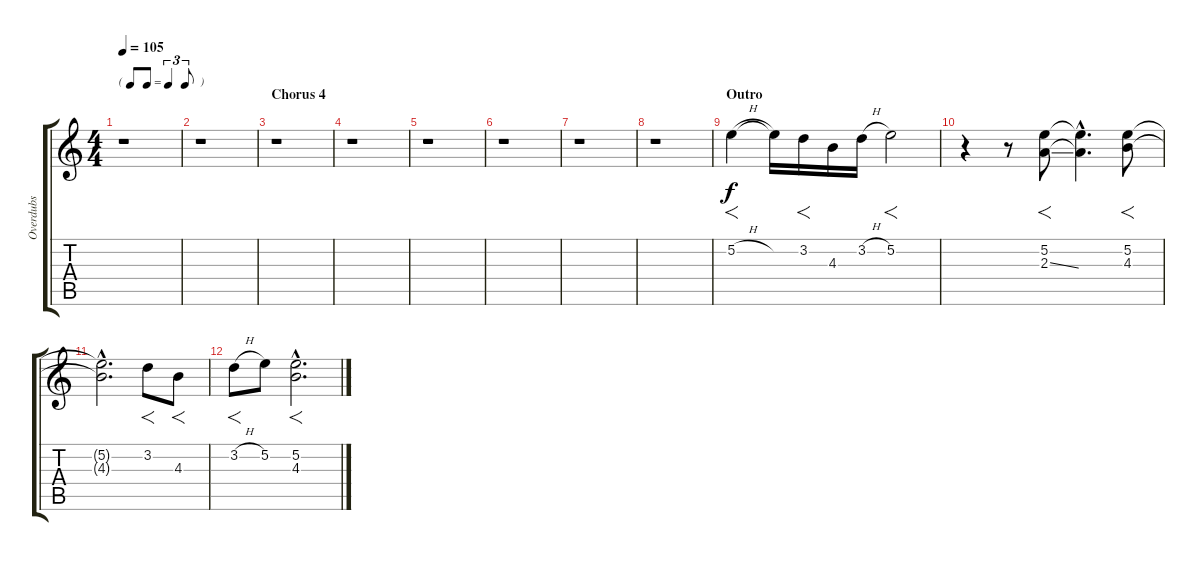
\track ("Overdubs" "Overdubs") {instrument overdrivenguitar}
\staff {score tabs}
\tuning (E4 B3 G3 D3 A2 E2) {hide}
\ts (4 4)
\tf triplet8th
\tempo 105
\clef g2
\ks c
r.1{dy f} |
r.1 |
\section ("" "Chorus 4")
r.1 |
r.1 |
r.1 |
r.1 |
r.1 |
r.1 |
\section ("" "Outro")
5.2{h}.4{f} 5.2{t}.16 3.2.16{f} 4.3.16 3.2{h}.16 5.2.2{f} |
r.4 r.8 (5.2 2.3{ss}).8{f} (5.2{hac t} 2.3{hac t}).4{d} (5.2 4.3).8{f} |
(5.2{hac t} 4.3{hac t}).2{d} 3.2.8{f} 4.3.8{f} |
3.2{h}.8{f} 5.2.8 (5.2{hac} 4.3{hac}).2{f d}
